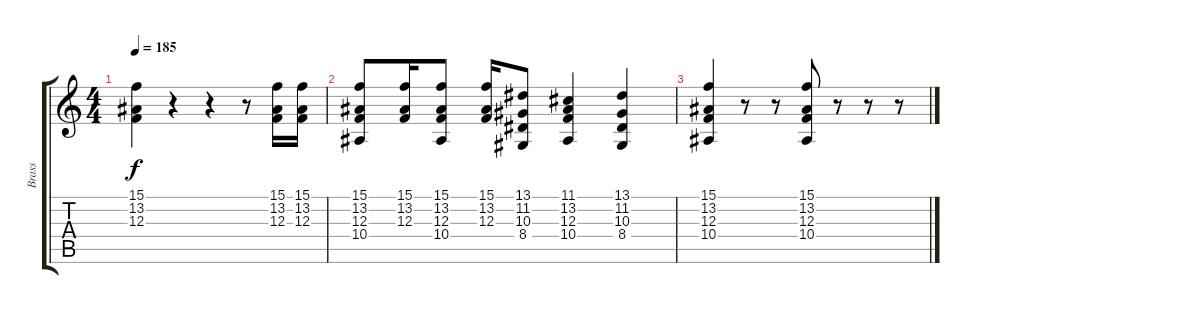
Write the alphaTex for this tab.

\track ("Brass" "Brass") {instrument brasssection}
\staff {score tabs}
\tuning (D4 A3 F3 C3 G2 D2) {hide}
\ts (4 4)
\tempo 185
\clef g2
\ks c
(15.1 13.2 12.3).4{dy f} r.4 r.4 r.8 (15.1 13.2 12.3).16 (15.1 13.2 12.3).16 |
(15.1 13.2 12.3 10.4).8 (15.1 13.2 12.3).16 (15.1 13.2 12.3 10.4).8 (15.1 13.2 12.3).16 (13.1 11.2 10.3 8.4).8 (11.1 13.2 12.3 10.4).4 (13.1 11.2 10.3 8.4).4 |
(15.1 13.2 12.3 10.4).4 r.8 r.8 (15.1 13.2 12.3 10.4).8 r.8 r.8 r.8
